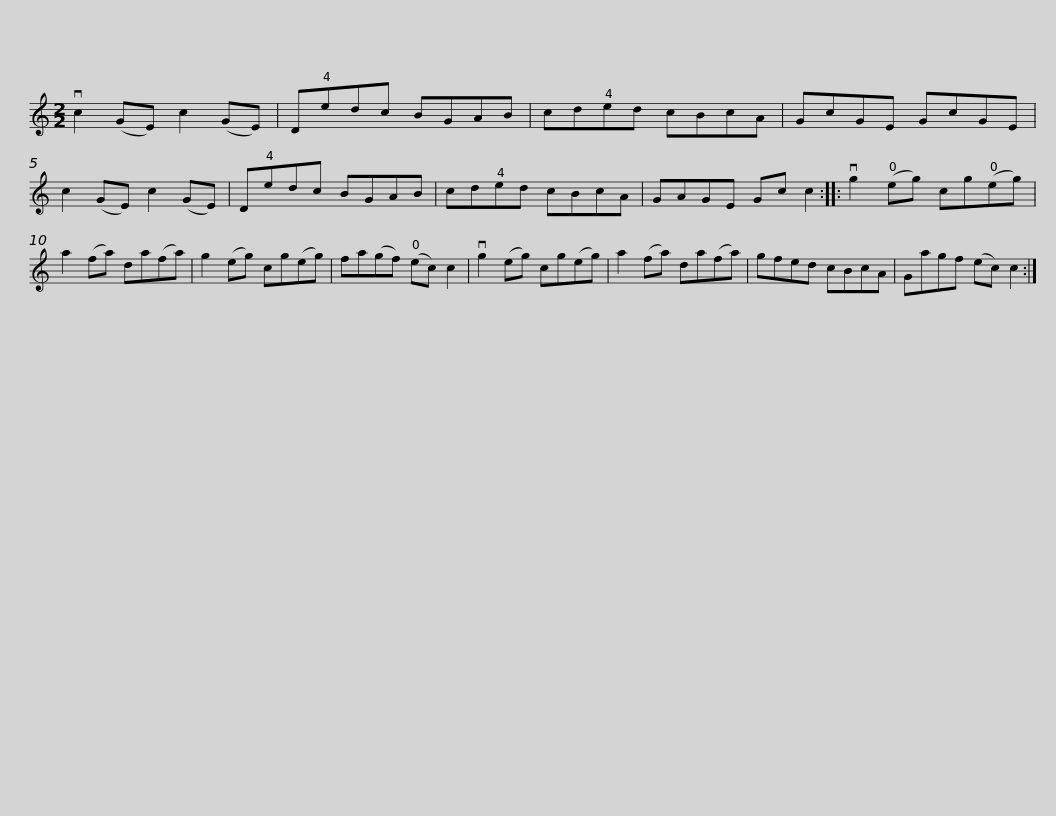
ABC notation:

X:1
L:1/8
M:2/2
I:linebreak $
K:C
V:1 treble
V:1
 vc2 (GE) c2 (GE) | Dedc BGAB | cded cBcA | GcGE GcGE | c2 (GE) c2 (GE) | %5
 Dedc BGAB |$ cded cBcA | GAGE Gc c2 :: vg2 (eg) cg(eg) | a2 (fa) da(fa) | %10
 g2 (eg) cg(eg) | fa(gf) (ec) c2 |$ vg2 (eg) cg(eg) | a2 (fa) da(fa) | gfed cBcA | %15
 Gagf (ec) c2 :| %16
